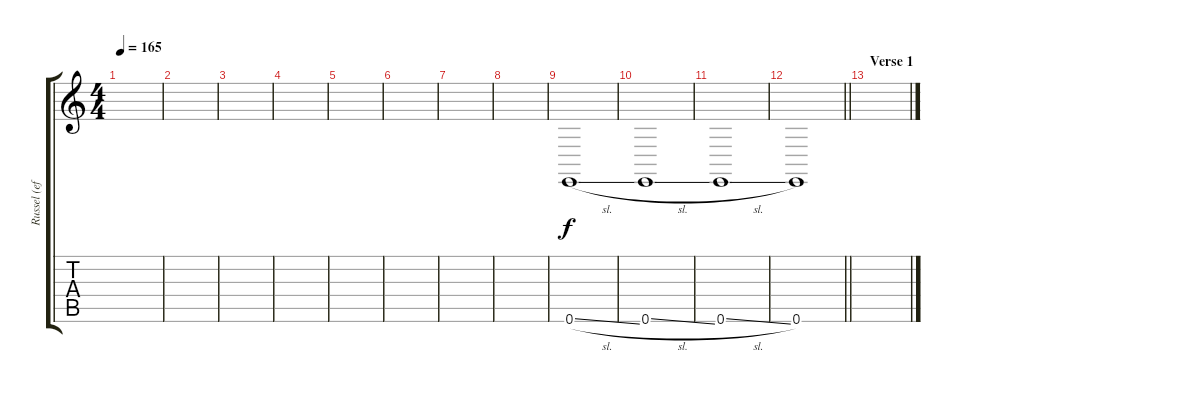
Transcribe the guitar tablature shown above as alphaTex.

\track ("Russel (effect 2)" "Russel (ef") {instrument tuba}
\staff {score tabs}
\tuning (E4 B3 G3 D3 A2 E2) {hide}
\ts (4 4)
\tempo 165
\clef g2
\ks c
|
|
|
|
|
|
|
|
0.6{sl}.1 |
0.6{sl}.1 |
0.6{sl}.1 |
\barLineRight lightlight
0.6.1 |
\section ("" "Verse 1")
